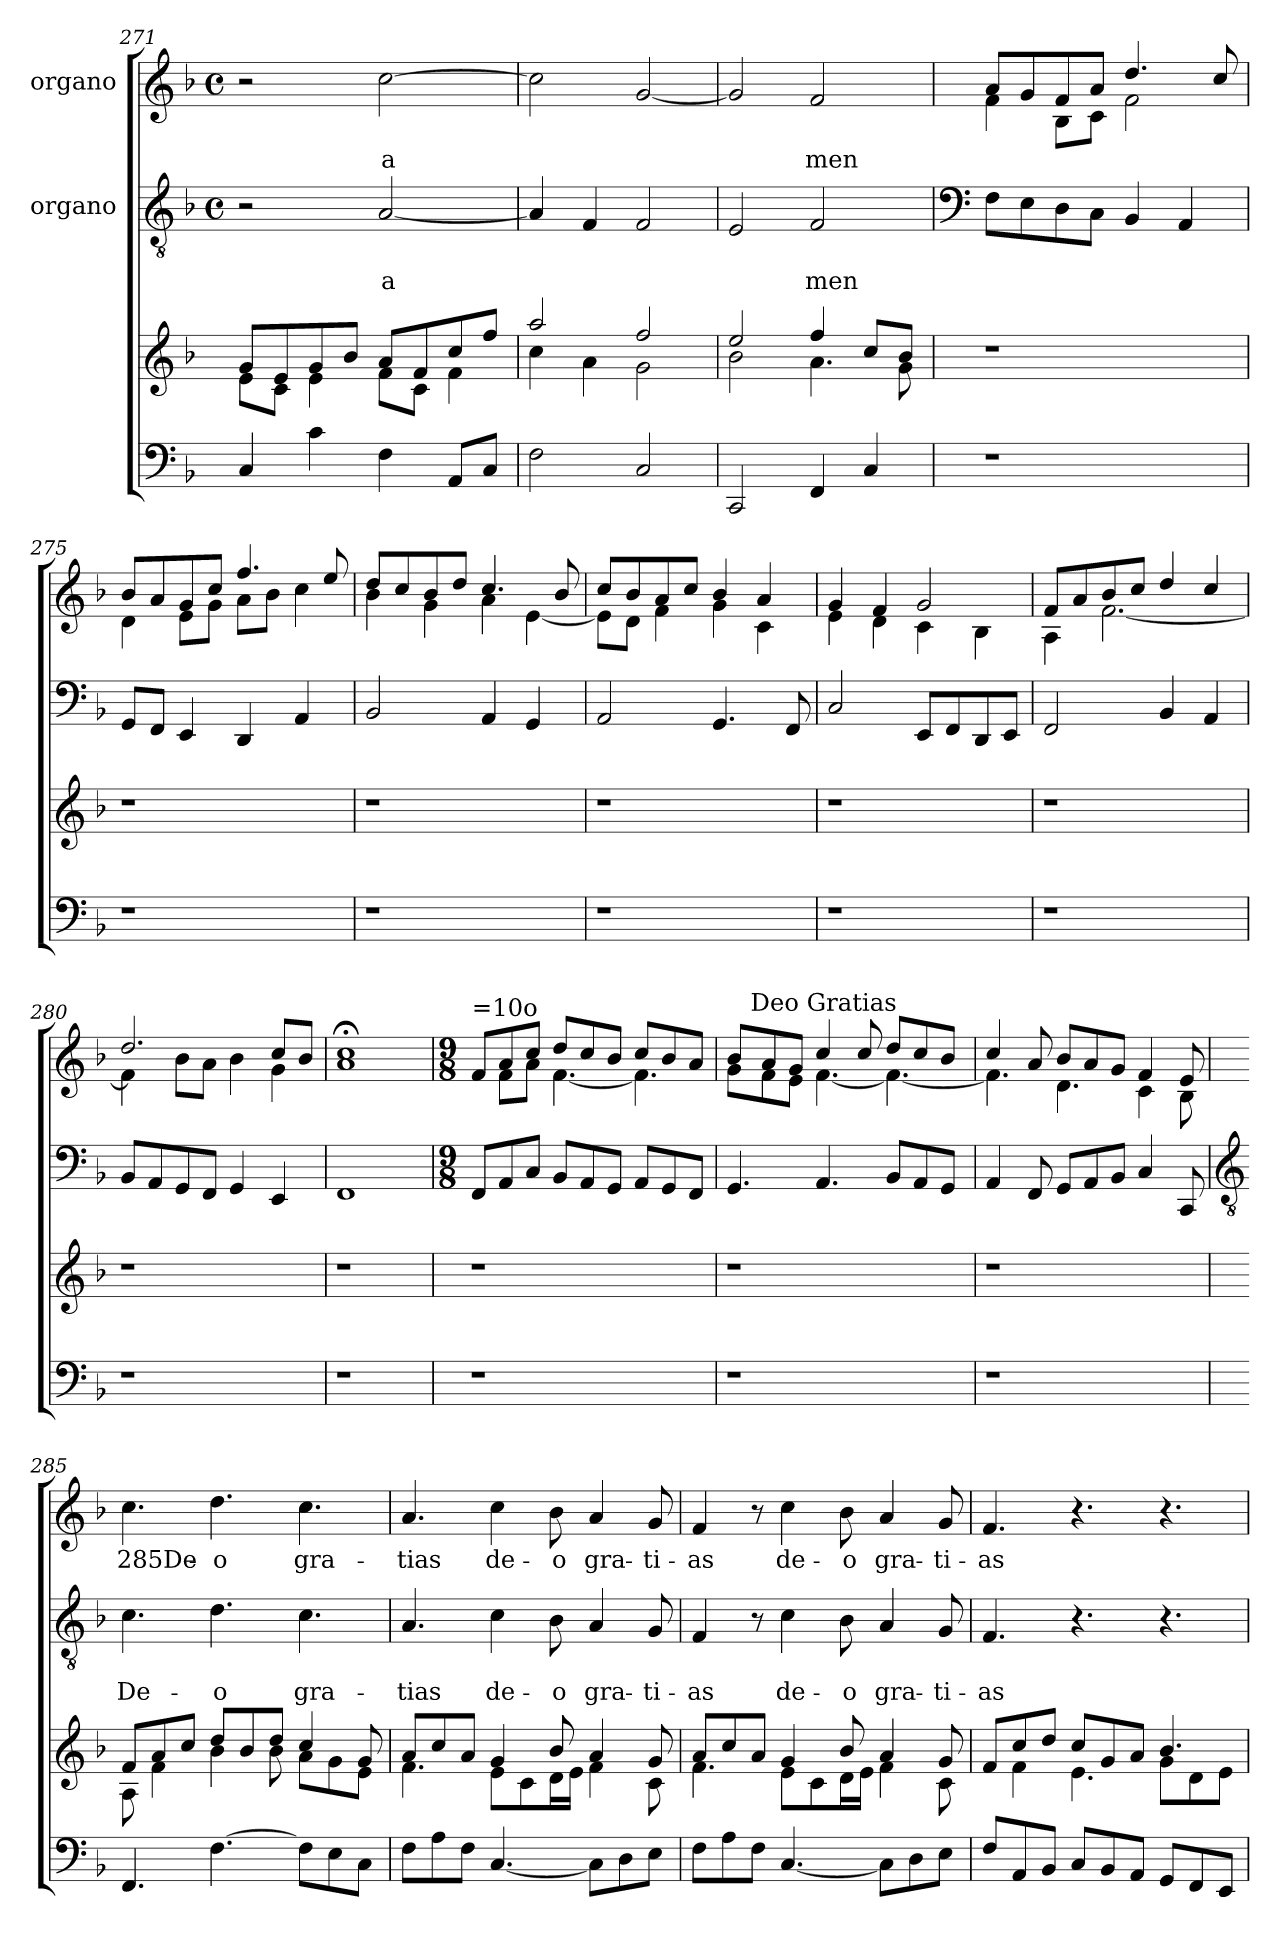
**kern	**kern	**kern	**text	**text	**kern	**text
*part4	*part3	*part2	*part2	*part2	*part1	*part1
*staff4	*staff3	*staff2	*staff2	*staff2	*staff1	*staff1
*	*	*I"organo	*	*	*I"organo	*
*clefF4	*clefG2	*clefGv2	*	*	*clefG2	*
*k[b-]	*k[b-]	*k[b-]	*	*	*k[b-]	*
*F:	*F:	*F:	*	*	*F:	*
*	*	*M4/4	*	*	*M4/4	*
*	*	*met(c)	*	*	*met(c)	*
=271	=271	=271	=271	=271	=271	=271
*	*^	*	*	*	*	*
4C/	8g/L	8e\L	2r	.	.	2r	.
.	8e/	8c\J	.	.	.	.	.
4c\	8g/	4e\	.	.	.	.	.
.	8b-/J	.	.	.	.	.	.
!	!	!	!	!	!LO:LY:b	!	!LO:LY:b
4F\	8a/L	8f\L	[<2A/	.	a	[>2cc\	a
.	8f/	8c\J	.	.	.	.	.
8AA/L	8cc/	4f\	.	.	.	.	.
8C/J	8ff/J	.	.	.	.	.	.
=272	=272	=272	=272	=272	=272	=272	=272
2F\	2aa/	4cc\	4A/]	.	.	2cc\]	.
.	.	4a\	4F/	.	.	.	.
2C/	2ff/	2g\	2F/	.	.	[<2g/	.
=273	=273	=273	=273	=273	=273	=273	=273
2CC/	2ee/	2b-\	2E/	.	.	2g/]	.
!	!	!	!	!	!LO:LY:b	!	!LO:LY:b
4FF/	4ff/	4.a\	2F/	.	men	2f/	men
4C/	8cc/L	.	.	.	.	.	.
.	8b-/J	8g\	.	.	.	.	.
*	*v	*v	*	*	*	*	*
!!LO:PB:g=z
=274	=274	=274	=274	=274	=274	=274
*	*	*clefF4	*	*	*	*
*	*	*	*	*	*^	*
1r	1r	8F\L	.	.	8a/L	4f\	.
.	.	8E\	.	.	8g/	.	.
.	.	8D\	.	.	8f/	8B-\L	.
.	.	8C\J	.	.	8a/J	8c\J	.
.	.	4BB-/	.	.	4.dd/	2f\	.
.	.	4AA/	.	.	.	.	.
.	.	.	.	.	8cc/	.	.
=275	=275	=275	=275	=275	=275	=275	=275
1r	1r	8GG/L	.	.	8b-/L	4d\	.
.	.	8FF/J	.	.	8a/	.	.
.	.	4EE/	.	.	8g/	8e\L	.
.	.	.	.	.	8cc/J	8g\J	.
.	.	4DD/	.	.	4.ff/	8a\L	.
.	.	.	.	.	.	8b-\J	.
.	.	4AA/	.	.	.	4cc\	.
.	.	.	.	.	8ee/	.	.
=276	=276	=276	=276	=276	=276	=276	=276
1r	1r	2BB-/	.	.	8dd/L	4b-\	.
.	.	.	.	.	8cc/	.	.
.	.	.	.	.	8b-/	4g\	.
.	.	.	.	.	8dd/J	.	.
.	.	4AA/	.	.	4.cc/	4a\	.
.	.	4GG/	.	.	.	[<4e\	.
.	.	.	.	.	8b-/	.	.
=277	=277	=277	=277	=277	=277	=277	=277
1r	1r	2AA/	.	.	8cc/L	8e\L]	.
.	.	.	.	.	8b-/	8d\J	.
.	.	.	.	.	8a/	4f\	.
.	.	.	.	.	8cc/J	.	.
.	.	4.GG/	.	.	4b-/	4g\	.
.	.	.	.	.	4a/	4c\	.
.	.	8FF/	.	.	.	.	.
!!LO:LB:g=z	!!
=278	=278	=278	=278	=278	=278	=278	=278
1r	1r	2C/	.	.	4g/	4e\	.
.	.	.	.	.	4f/	4d\	.
.	.	8EE/L	.	.	2g/	4c\	.
.	.	8FF/	.	.	.	.	.
.	.	8DD/	.	.	.	4B-\	.
.	.	8EE/J	.	.	.	.	.
=279	=279	=279	=279	=279	=279	=279	=279
1r	1r	2FF/	.	.	8f/L	4A\	.
.	.	.	.	.	8a/	.	.
.	.	.	.	.	8b-/	[<2.f\	.
.	.	.	.	.	8cc/J	.	.
.	.	4BB-/	.	.	4dd/	.	.
.	.	4AA/	.	.	4cc/	.	.
=280	=280	=280	=280	=280	=280	=280	=280
1r	1r	8BB-/L	.	.	2.dd/	4f\]	.
.	.	8AA/	.	.	.	.	.
.	.	8GG/	.	.	.	8b-\L	.
.	.	8FF/J	.	.	.	8a\J	.
.	.	4GG/	.	.	.	4b-\	.
.	.	4EE/	.	.	8cc/L	4g\	.
.	.	.	.	.	8b-/J	.	.
*	*	*	*	*	*v	*v	*
=281	=281	=281	=281	=281	=281	=281
1r	1r	1FF	.	.	1a;< 1cc;<	.
!!LO:LB:g=z
=282	=282	=282	=282	=282	=282	=282
*	*	*M9/8	*	*	*M9/8	*
*	*	*	*	*	*^	*
!	!	!	!	!	!LO:TX:a:t==10o	!	!
1r	1r	8FF/L	.	.	8f/L	8ryy	.
.	.	8AA/	.	.	8a/	8f\L	.
.	.	8C/J	.	.	8cc/J	8a\J	.
.	.	8BB-/L	.	.	8dd/L	[<4.f\	.
.	.	8AA/	.	.	8cc/	.	.
.	.	8GG/J	.	.	8b-/J	.	.
.	.	8AA/L	.	.	8cc/L	4.f\]	.
.	.	8GG/	.	.	8b-/	.	.
8ryy	8ryy	8FF/J	.	.	8a/J	.	.
=283	=283	=283	=283	=283	=283	=283	=283
*	*	*	*	*	*	*^	*
1r	1r	4.GG/	.	.	8b-/L	8g\L	16.ryy	.
!	!	!	!	!	!	!	!LO:TX:a:t=Deo Gratias	!
.	.	.	.	.	.	.	1ryy	.
.	.	.	.	.	8a/	8f\	.	.
.	.	.	.	.	8g/J	8e\J	.	.
.	.	4.AA/	.	.	4cc/	[<4.f\	.	.
.	.	.	.	.	8cc/	.	.	.
.	.	8BB-/L	.	.	8dd/L	4.f\_	.	.
.	.	8AA/	.	.	8cc/	.	.	.
8ryy	8ryy	8GG/J	.	.	8b-/J	.	.	.
.	.	.	.	.	.	.	32ryy	.
*	*	*	*	*	*	*v	*v	*
=284	=284	=284	=284	=284	=284	=284	=284
1r	1r	4AA/	.	.	4cc/	4.f\]	.
.	.	8FF/	.	.	8a/	.	.
.	.	8GG/L	.	.	8b-/L	4.d\	.
.	.	8AA/	.	.	8a/	.	.
.	.	8BB-/J	.	.	8g/J	.	.
.	.	4C/	.	.	4f/	4c\	.
8ryy	8ryy	8CC/	.	.	8e/	8B-\	.
*	*	*	*	*	*v	*v	*
!!LO:LB:g=z
=285	=285	=285	=285	=285	=285	=285
*	*	*clefGv2	*	*	*	*
*	*^	*	*	*	*^	*
!	!	!	!	!	!LO:LY:b	!	!	!LO:LY:b:rj
*	*	*	*	*	*	*v	*v	*
4.FF/	8f/L	8A\	4.c\	.	De-	4.cc\	285De-
.	8a/	4f\	.	.	.	.	.
.	8cc/J	.	.	.	.	.	.
!	!	!	!	!	!LO:LY:b	!	!LO:LY:b
[>4.F\	8dd/L	4b-\	4.d\	.	-o	4.dd\	-o
.	8b-/	.	.	.	.	.	.
.	8dd/J	8b-\	.	.	.	.	.
!	!	!	!	!	!LO:LY:b	!	!LO:LY:b
8F\L]	4cc/	8a\L	4.c\	.	gra-	4.cc\	gra-
8E\	.	8g\	.	.	.	.	.
8C\J	8g/	8e\J	.	.	.	.	.
=286	=286	=286	=286	=286	=286	=286	=286
!	!	!	!	!	!LO:LY:b	!	!LO:LY:b
8F\L	8a/L	4.f\	4.A/	.	-tias	4.a/	-tias
8A\	8cc/	.	.	.	.	.	.
8F\J	8a/J	.	.	.	.	.	.
!	!	!	!	!	!LO:LY:b	!	!LO:LY:b
[>4.C/	4g/	8e\L	4c\	.	de-	4cc\	de-
.	.	8c\	.	.	.	.	.
!	!	!	!	!	!LO:LY:b	!	!LO:LY:b
.	8b-/	16d\L	8B-\	.	-o	8b-\	-o
.	.	16e\JJ	.	.	.	.	.
!	!	!	!	!	!LO:LY:b	!	!LO:LY:b
8C\L]	4a/	4f\	4A/	.	gra-	4a/	gra-
8D\	.	.	.	.	.	.	.
!	!	!	!	!	!LO:LY:b	!	!LO:LY:b
8E\J	8g/	8c\	8G/	.	-ti-	8g/	-ti-
=287	=287	=287	=287	=287	=287	=287	=287
!	!	!	!	!	!LO:LY:b	!	!LO:LY:b
8F\L	8a/L	4.f\	4F/	.	-as	4f/	-as
8A\	8cc/	.	.	.	.	.	.
8F\J	8a/J	.	8r	.	.	8r	.
!	!	!	!	!	!LO:LY:b	!	!LO:LY:b
[>4.C/	4g/	8e\L	4c\	.	de-	4cc\	de-
.	.	8c\	.	.	.	.	.
!	!	!	!	!	!LO:LY:b	!	!LO:LY:b
.	8b-/	16d\L	8B-\	.	-o	8b-\	-o
.	.	16e\JJ	.	.	.	.	.
!	!	!	!	!	!LO:LY:b	!	!LO:LY:b
8C\L]	4a/	4f\	4A/	.	gra-	4a/	gra-
8D\	.	.	.	.	.	.	.
!	!	!	!	!	!LO:LY:b	!	!LO:LY:b
8E\J	8g/	8c\	8G/	.	-ti-	8g/	-ti-
=288	=288	=288	=288	=288	=288	=288	=288
!	!	!	!	!	!LO:LY:b	!	!LO:LY:b
8F/L	8f/L	8ryy	4.F/	.	-as	4.f/	-as
8AA/	8cc/	4f\	.	.	.	.	.
8BB-/J	8dd/J	.	.	.	.	.	.
8C/L	8cc/L	4.e\	4.r	.	.	4.r	.
8BB-/	8g/	.	.	.	.	.	.
8AA/J	8a/J	.	.	.	.	.	.
8GG/L	4.b-/	8g\L	4.r	.	.	4.r	.
8FF/	.	8d\	.	.	.	.	.
8EE/J	.	8e\J	.	.	.	.	.
*	*v	*v	*	*	*	*	*
=	=	=	=	=	=	=
*-	*-	*-	*-	*-	*-	*-
